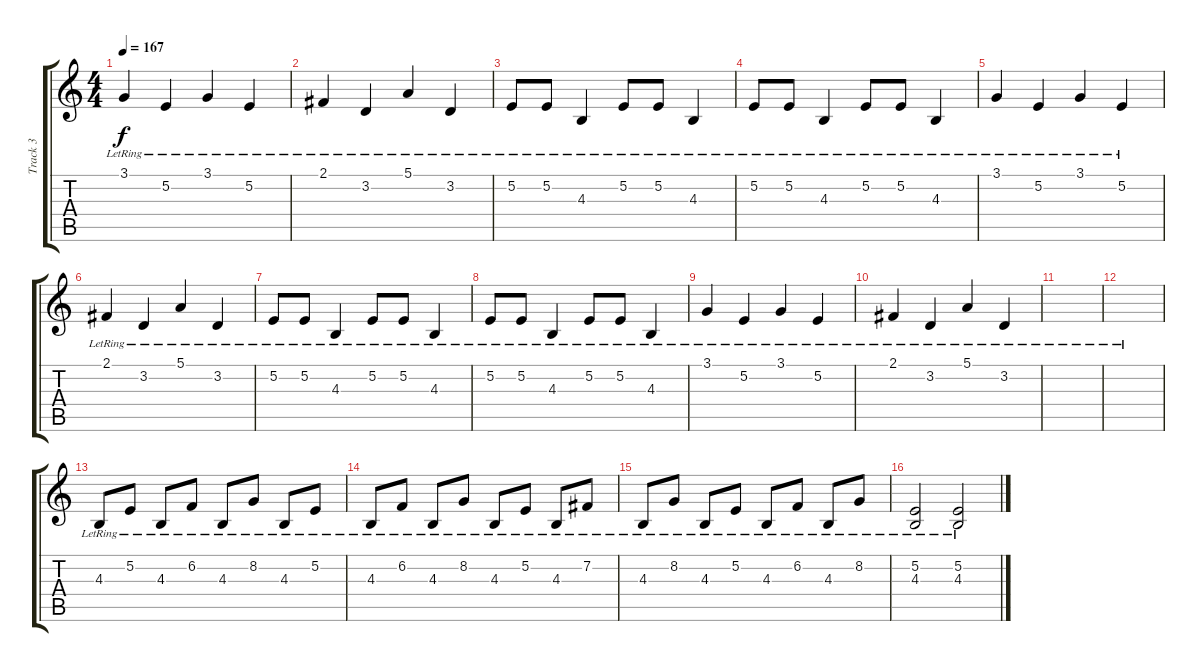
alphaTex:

\track ("Track 3" "Track 3") {instrument acousticgrandpiano}
\staff {score tabs}
\tuning (E4 B3 G3 D3 A2 E2) {hide}
\ts (4 4)
\tempo 167
\clef g2
\ks c
3.1{lr}.4{dy f} 5.2{lr}.4 3.1{lr}.4 5.2{lr}.4 |
2.1{lr}.4 3.2{lr}.4 5.1{lr}.4 3.2{lr}.4 |
5.2{lr}.8 5.2{lr}.8 4.3{lr}.4 5.2{lr}.8 5.2{lr}.8 4.3{lr}.4 |
5.2{lr}.8 5.2{lr}.8 4.3{lr}.4 5.2{lr}.8 5.2{lr}.8 4.3{lr}.4 |
3.1{lr}.4 5.2{lr}.4 3.1{lr}.4 5.2{lr}.4 |
2.1{lr}.4 3.2{lr}.4 5.1{lr}.4 3.2{lr}.4 |
5.2{lr}.8 5.2{lr}.8 4.3{lr}.4 5.2{lr}.8 5.2{lr}.8 4.3{lr}.4 |
5.2{lr}.8 5.2{lr}.8 4.3{lr}.4 5.2{lr}.8 5.2{lr}.8 4.3{lr}.4 |
3.1{lr}.4 5.2{lr}.4 3.1{lr}.4 5.2{lr}.4 |
2.1{lr}.4 3.2{lr}.4 5.1{lr}.4 3.2{lr}.4 |
|
|
4.3{lr}.8 5.2{lr}.8 4.3{lr}.8 6.2{lr}.8 4.3{lr}.8 8.2{lr}.8 4.3{lr}.8 5.2{lr}.8 |
4.3{lr}.8 6.2{lr}.8 4.3{lr}.8 8.2{lr}.8 4.3{lr}.8 5.2{lr}.8 4.3{lr}.8 7.2{lr}.8 |
4.3{lr}.8 8.2{lr}.8 4.3{lr}.8 5.2{lr}.8 4.3{lr}.8 6.2{lr}.8 4.3{lr}.8 8.2{lr}.8 |
(5.2{lr} 4.3{lr}).2 (5.2{lr} 4.3{lr}).2
